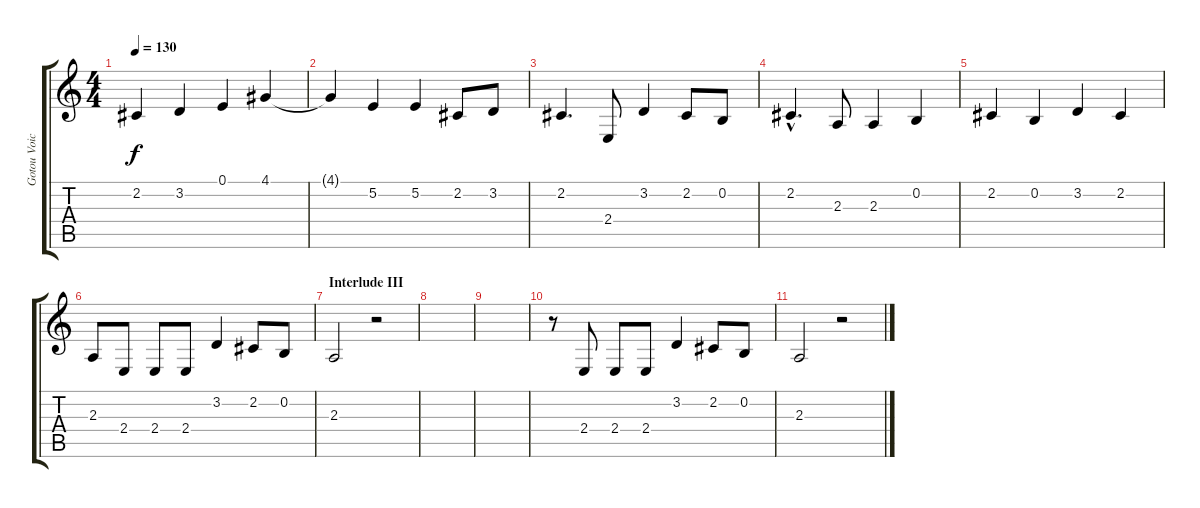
\track ("Gotou Voice" "Gotou Voic") {instrument flute}
\staff {score tabs}
\tuning (E4 B3 G3 D3 A2 E2) {hide}
\ts (4 4)
\tempo 130
\clef g2
\ks c
2.2.4{dy f} 3.2.4 0.1.4 4.1.4 |
4.1{t}.4 5.2.4 5.2.4 2.2.8 3.2.8 |
2.2.4{d} 2.4.8 3.2.4 2.2.8 0.2.8 |
2.2{hac}.4{d} 2.3.8 2.3.4 0.2.4 |
2.2.4 0.2.4 3.2.4 2.2.4 |
2.3.8 2.4.8 2.4.8 2.4.8 3.2.4 2.2.8 0.2.8 |
\section ("" "Interlude III")
2.3.2 r.2 |
|
|
r.8 2.4.8 2.4.8 2.4.8 3.2.4 2.2.8 0.2.8 |
2.3.2 r.2
